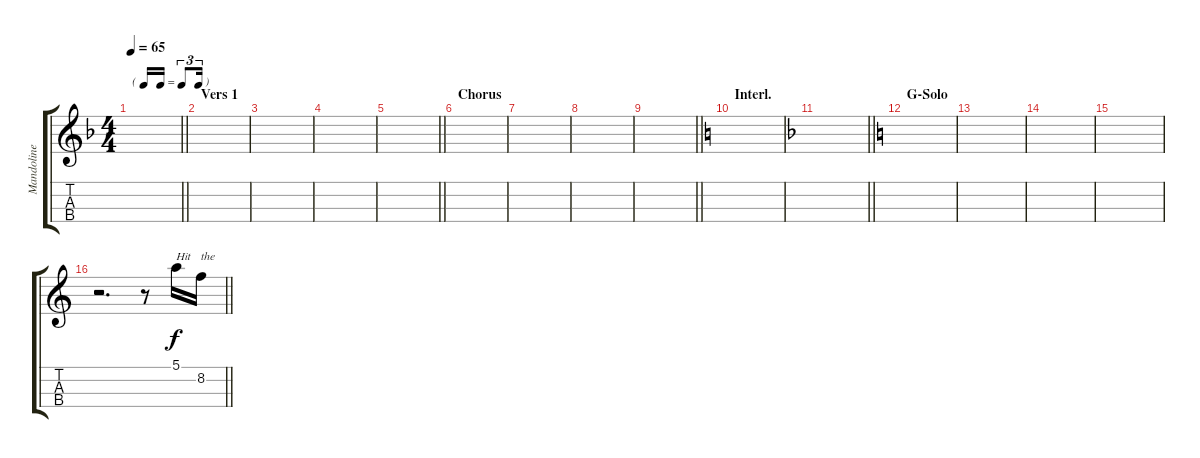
\track ("Mandoline" "Mandoline") {instrument acousticguitarsteel}
\staff {score tabs}
\tuning (E4 A3 D3 G2) {hide}
\ts (4 4)
\tf triplet16th
\tempo 65
\clef g2
\barLineRight lightlight
\ks f
|
\section ("" "Vers 1")
|
|
|
\barLineRight lightlight
|
\section ("" "Chorus")
|
|
|
\barLineRight lightlight
|
\section ("" "Interl.")
\ks c
|
\barLineRight lightlight
\ks f
|
\section ("" "G-Solo")
\ks c
|
|
|
|
\barLineRight lightlight
r.2{d} r.8 5.1.16{txt "Hit"} 8.2.16{txt "the"}
